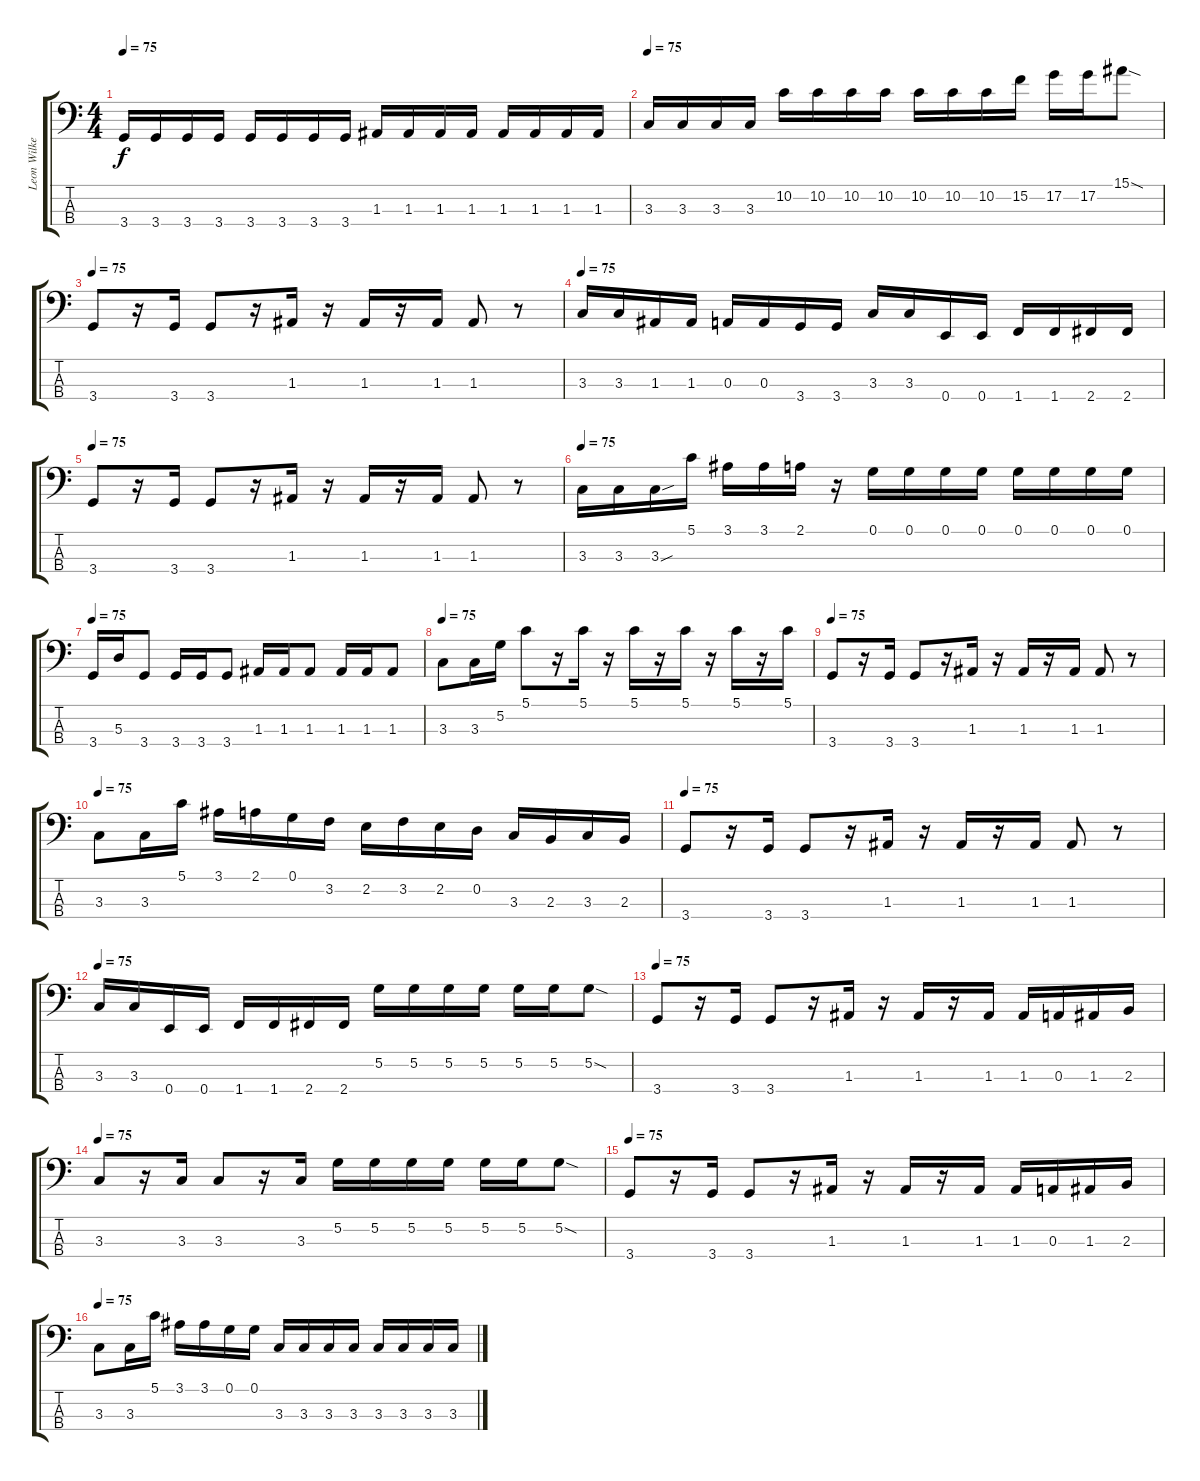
\track ("Leon Wilkeson (bass)" "Leon Wilke") {instrument electricbasspick}
\staff {score tabs}
\tuning (G2 D2 A1 E1) {hide}
\ts (4 4)
\tempo 75
\clef f4
\ks c
3.4.16{dy f} 3.4.16 3.4.16 3.4.16 3.4.16 3.4.16 3.4.16 3.4.16 1.3.16 1.3.16 1.3.16 1.3.16 1.3.16 1.3.16 1.3.16 1.3.16 |
\tempo 75
3.3.16 3.3.16 3.3.16 3.3.16 10.2.16 10.2.16 10.2.16 10.2.16 10.2.16 10.2.16 10.2.16 15.2.16 17.2.16 17.2.16 15.1{sod}.8 |
\tempo 75
3.4.8 r.16 3.4.16 3.4.8 r.16 1.3.16 r.16 1.3.16 r.16 1.3.16 1.3.8 r.8 |
\tempo 75
3.3.16 3.3.16 1.3.16 1.3.16 0.3.16 0.3.16 3.4.16 3.4.16 3.3.16 3.3.16 0.4.16 0.4.16 1.4.16 1.4.16 2.4.16 2.4.16 |
\tempo 75
3.4.8 r.16 3.4.16 3.4.8 r.16 1.3.16 r.16 1.3.16 r.16 1.3.16 1.3.8 r.8 |
\tempo 75
3.3.16 3.3.16 3.3{sou}.16 5.1.16 3.1.16 3.1.16 2.1.16 r.16 0.1.16 0.1.16 0.1.16 0.1.16 0.1.16 0.1.16 0.1.16 0.1.16 |
\tempo 75
3.4.16 5.3.16 3.4.8 3.4.16 3.4.16 3.4.8 1.3.16 1.3.16 1.3.8 1.3.16 1.3.16 1.3.8 |
\tempo 75
3.3.8 3.3.16 5.2.16 5.1.8 r.16 5.1.16 r.16 5.1.16 r.16 5.1.16 r.16 5.1.16 r.16 5.1.16 |
\tempo 75
3.4.8 r.16 3.4.16 3.4.8 r.16 1.3.16 r.16 1.3.16 r.16 1.3.16 1.3.8 r.8 |
\tempo 75
3.3.8 3.3.16 5.1.16 3.1.16 2.1.16 0.1.16 3.2.16 2.2.16 3.2.16 2.2.16 0.2.16 3.3.16 2.3.16 3.3.16 2.3.16 |
\tempo 75
3.4.8 r.16 3.4.16 3.4.8 r.16 1.3.16 r.16 1.3.16 r.16 1.3.16 1.3.8 r.8 |
\tempo 75
3.3.16 3.3.16 0.4.16 0.4.16 1.4.16 1.4.16 2.4.16 2.4.16 5.2.16 5.2.16 5.2.16 5.2.16 5.2.16 5.2.16 5.2{sod}.8 |
\tempo 75
3.4.8 r.16 3.4.16 3.4.8 r.16 1.3.16 r.16 1.3.16 r.16 1.3.16 1.3.16 0.3.16 1.3.16 2.3.16 |
\tempo 75
3.3.8 r.16 3.3.16 3.3.8 r.16 3.3.16 5.2.16 5.2.16 5.2.16 5.2.16 5.2.16 5.2.16 5.2{sod}.8 |
\tempo 75
3.4.8 r.16 3.4.16 3.4.8 r.16 1.3.16 r.16 1.3.16 r.16 1.3.16 1.3.16 0.3.16 1.3.16 2.3.16 |
\tempo 75
3.3.8 3.3.16 5.1.16 3.1.16 3.1.16 0.1.16 0.1.16 3.3.16 3.3.16 3.3.16 3.3.16 3.3.16 3.3.16 3.3.16 3.3.16
